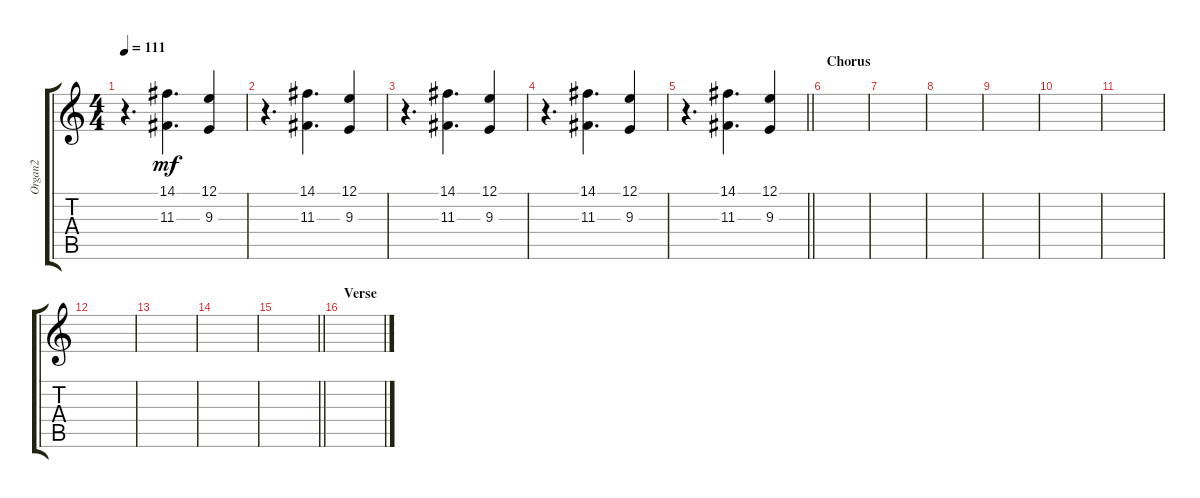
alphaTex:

\track ("Organ2" "Organ2") {instrument reedorgan}
\staff {score tabs}
\tuning (E4 B3 G3 D3 A2 E2) {hide}
\ts (4 4)
\tempo 111
\clef g2
\ks c
r.4{d dy mf} (14.1 11.3).4{d} (12.1 9.3).4 |
r.4{d} (14.1 11.3).4{d} (12.1 9.3).4 |
r.4{d} (14.1 11.3).4{d} (12.1 9.3).4 |
r.4{d} (14.1 11.3).4{d} (12.1 9.3).4 |
\barLineRight lightlight
r.4{d} (14.1 11.3).4{d} (12.1 9.3).4 |
\section ("" "Chorus")
|
|
|
|
|
|
|
|
|
\barLineRight lightlight
|
\section ("" "Verse")
